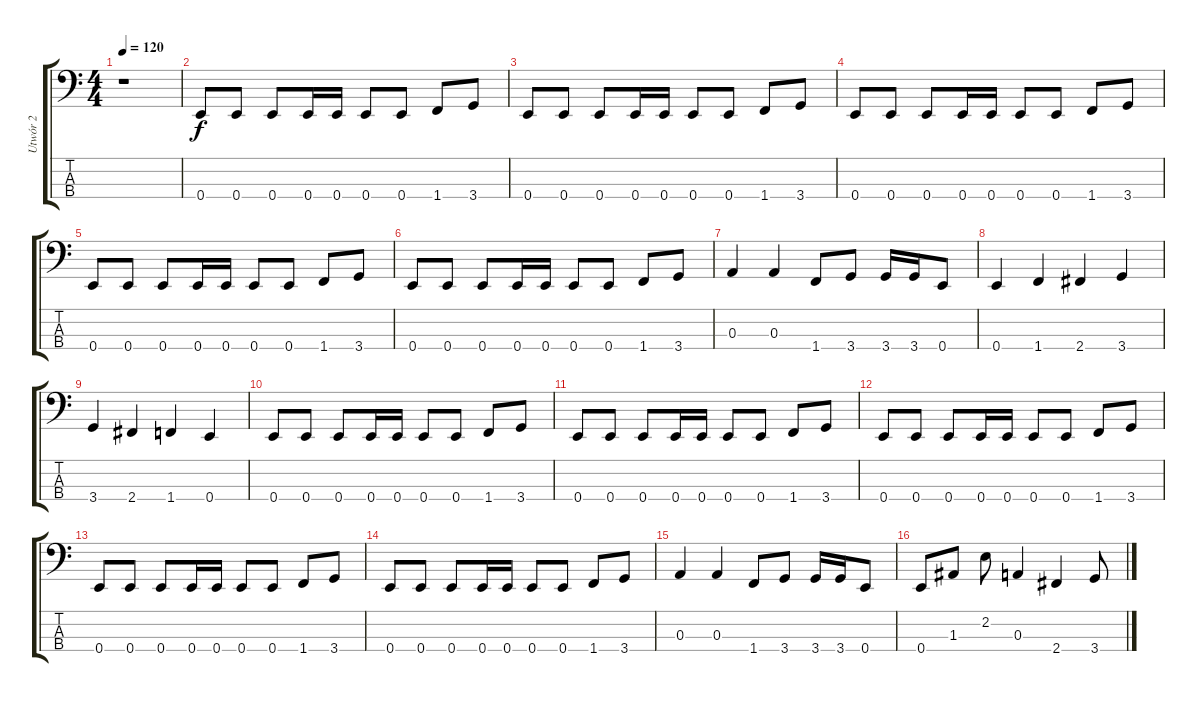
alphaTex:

\track ("Utwór 2" "Utwór 2") {instrument electricbassfinger}
\staff {score tabs}
\tuning (G2 D2 A1 E1) {hide}
\ts (4 4)
\tempo 120
\clef f4
\ks c
r.1{dy f instrument electricbassfinger} |
0.4.8 0.4.8 0.4.8 0.4.16 0.4.16 0.4.8 0.4.8 1.4.8 3.4.8 |
0.4.8 0.4.8 0.4.8 0.4.16 0.4.16 0.4.8 0.4.8 1.4.8 3.4.8 |
0.4.8 0.4.8 0.4.8 0.4.16 0.4.16 0.4.8 0.4.8 1.4.8 3.4.8 |
0.4.8 0.4.8 0.4.8 0.4.16 0.4.16 0.4.8 0.4.8 1.4.8 3.4.8 |
0.4.8 0.4.8 0.4.8 0.4.16 0.4.16 0.4.8 0.4.8 1.4.8 3.4.8 |
0.3.4 0.3.4 1.4.8 3.4.8 3.4.16 3.4.16 0.4.8 |
0.4.4 1.4.4 2.4.4 3.4.4 |
3.4.4 2.4.4 1.4.4 0.4.4 |
0.4.8 0.4.8 0.4.8 0.4.16 0.4.16 0.4.8 0.4.8 1.4.8 3.4.8 |
0.4.8 0.4.8 0.4.8 0.4.16 0.4.16 0.4.8 0.4.8 1.4.8 3.4.8 |
0.4.8 0.4.8 0.4.8 0.4.16 0.4.16 0.4.8 0.4.8 1.4.8 3.4.8 |
0.4.8 0.4.8 0.4.8 0.4.16 0.4.16 0.4.8 0.4.8 1.4.8 3.4.8 |
0.4.8 0.4.8 0.4.8 0.4.16 0.4.16 0.4.8 0.4.8 1.4.8 3.4.8 |
0.3.4 0.3.4 1.4.8 3.4.8 3.4.16 3.4.16 0.4.8 |
0.4.8 1.3.8 2.2.8 0.3.4 2.4.4 3.4.8
